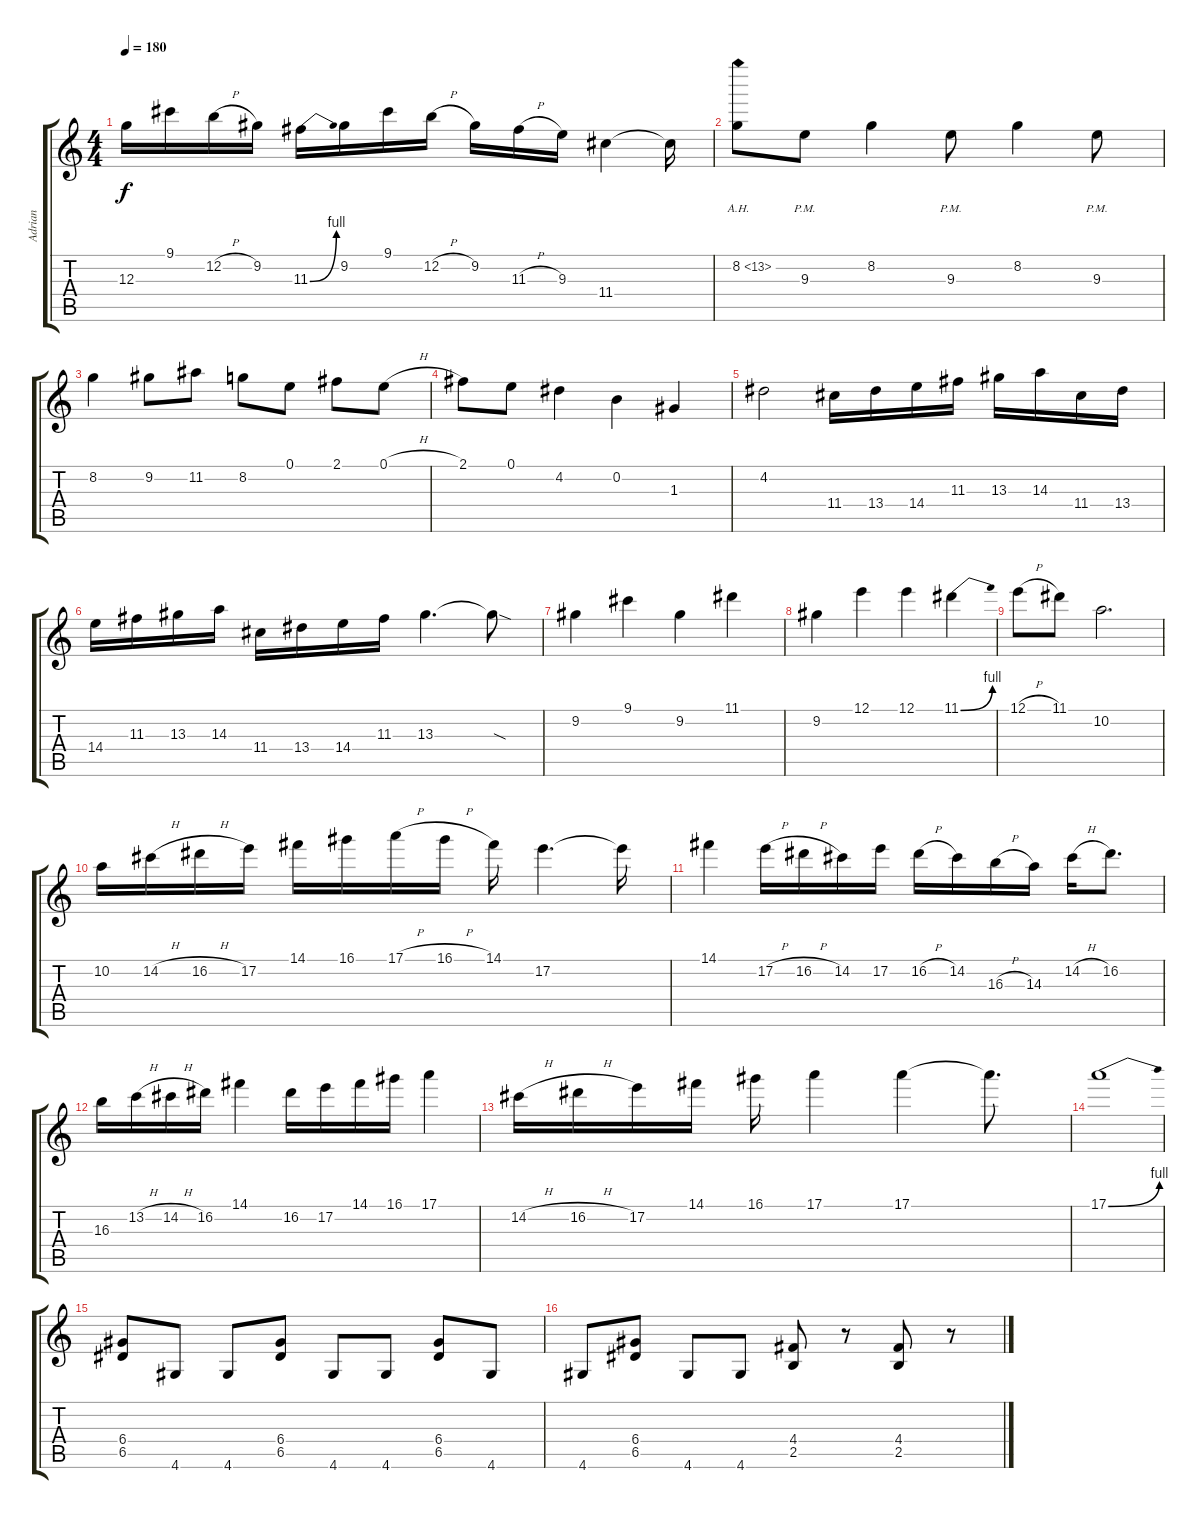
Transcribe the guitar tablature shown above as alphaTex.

\track ("Adrian" "Adrian") {instrument distortionguitar}
\staff {score tabs}
\tuning (E4 B3 G3 D3 A2 E2) {hide}
\ts (4 4)
\tempo 180
\clef g2
\ks c
12.3.16{dy f} 9.1.16 12.2{h}.16 9.2.16 11.3{be (bend 0 0 60 4)}.16 9.2.16 9.1.16 12.2{h}.16 9.2.16 11.3{h}.16 9.3.16 11.4.4 11.4{t}.16 |
8.2{ah 5}.8 9.3{pm}.8 8.2.4 9.3{pm}.8 8.2.4 9.3{pm}.8 |
8.2.4 9.2.8 11.2.8 8.2.8 0.1.8 2.1.8 0.1{h}.8 |
2.1.8 0.1.8 4.2.4 0.2.4 1.3.4 |
4.2.2 11.4.16 13.4.16 14.4.16 11.3.16 13.3.16 14.3.16 11.4.16 13.4.16 |
14.4.16 11.3.16 13.3.16 14.3.16 11.4.16 13.4.16 14.4.16 11.3.16 13.3.4{d} 13.3{sod t}.8 |
9.2.4 9.1.4 9.2.4 11.1.4 |
9.2.4 12.1.4 12.1.4 11.1{be (bend 0 0 60 4)}.4 |
12.1{h}.8 11.1.8 10.2.2{d} |
10.2.16 14.2{h}.16 16.2{h}.16 17.2.16 14.1.16 16.1.16 17.1{h}.16 16.1{h}.16 14.1.16 17.2.4{d} 17.2{t}.16 |
14.1.4 17.2{h}.16 16.2{h}.16 14.2.16 17.2.16 16.2{h}.16 14.2.16 16.3{h}.16 14.3.16 14.2{h}.16 16.2.8{d} |
16.3.16 13.2{h}.16 14.2{h}.16 16.2.16 14.1.4 16.2.16 17.2.16 14.1.16 16.1.16 17.1.4 |
14.2{h}.16 16.2{h}.16 17.2.16 14.1.16 16.1.16 17.1.4 17.1.4 17.1{t}.8{d} |
17.1{be (bend 0 0 60 4)}.1 |
(6.4 6.5).8{volume 13} 4.6.8 4.6.8 (6.4 6.5).8 4.6.8 4.6.8 (6.4 6.5).8 4.6.8 |
4.6.8 (6.4 6.5).8 4.6.8 4.6.8 (4.4 2.5).8 r.8 (4.4 2.5).8 r.8
